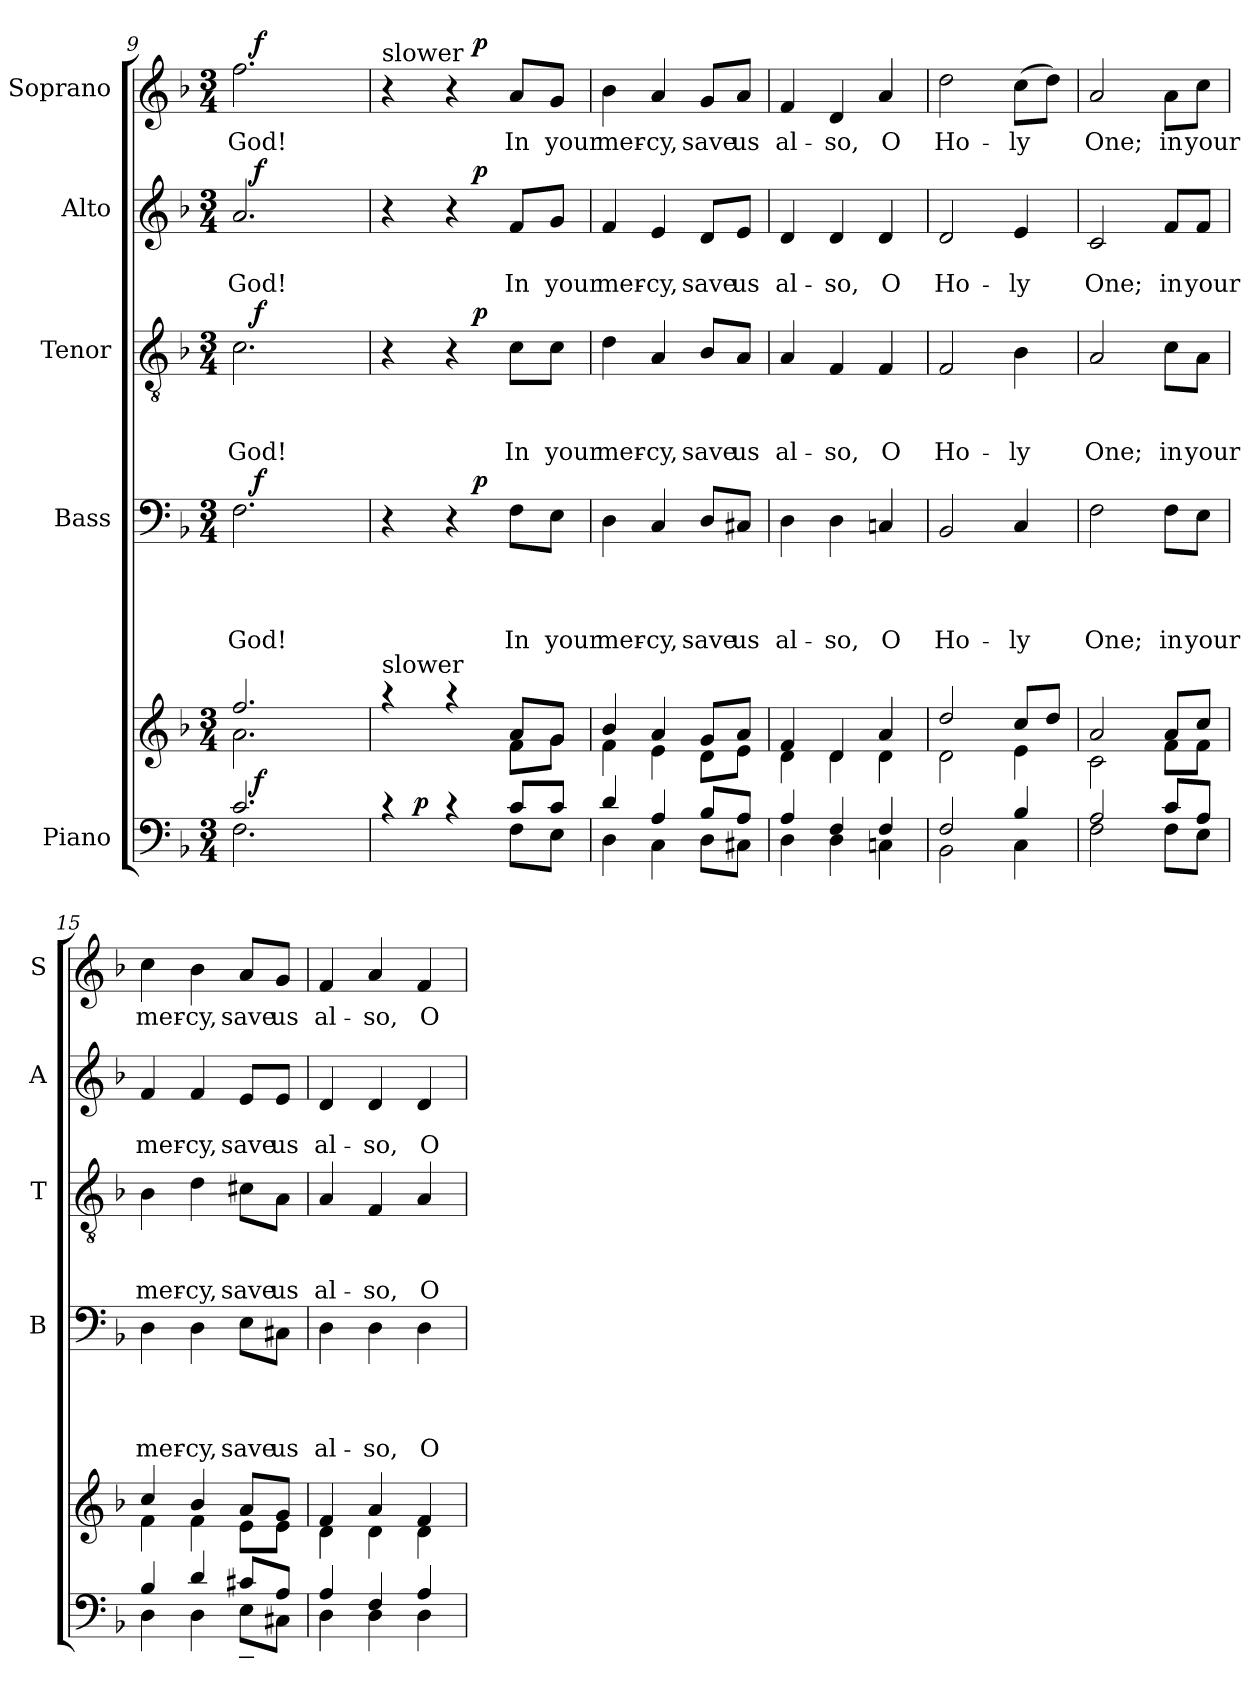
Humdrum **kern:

**kern	**kern	**dynam	**kern	**text	**text	**text	**text	**dynam	**kern	**text	**text	**text	**dynam	**kern	**text	**text	**dynam	**kern	**text	**dynam
*part5	*part5	*part5	*part4	*part4	*part4	*part4	*part4	*part4	*part3	*part3	*part3	*part3	*part3	*part2	*part2	*part2	*part2	*part1	*part1	*part1
*staff6	*staff5	*staff5/6	*staff4	*staff4	*staff4	*staff4	*staff4	*staff4	*staff3	*staff3	*staff3	*staff3	*staff3	*staff2	*staff2	*staff2	*staff2	*staff1	*staff1	*staff1
*I"Piano	*	*	*I"Bass	*	*	*	*	*	*I"Tenor	*	*	*	*	*I"Alto	*	*	*	*I"Soprano	*	*
*	*	*	*I'B	*	*	*	*	*	*I'T	*	*	*	*	*I'A	*	*	*	*I'S	*	*
*clefF4	*clefG2	*	*clefF4	*	*	*	*	*	*clefGv2	*	*	*	*	*clefG2	*	*	*	*clefG2	*	*
*k[b-]	*k[b-]	*	*k[b-]	*	*	*	*	*	*k[b-]	*	*	*	*	*k[b-]	*	*	*	*k[b-]	*	*
*F:	*F:	*	*F:	*	*	*	*	*	*F:	*	*	*	*	*F:	*	*	*	*F:	*	*
*M3/4	*M3/4	*	*M3/4	*	*	*	*	*	*M3/4	*	*	*	*	*M3/4	*	*	*	*M3/4	*	*
=9	=9	=9	=9	=9	=9	=9	=9	=9	=9	=9	=9	=9	=9	=9	=9	=9	=9	=9	=9	=9
*^	*^	*	*	*	*	*	*	*	*	*	*	*	*	*	*	*	*	*	*	*
!	!	!	!	!	!	!	!	!	!LO:LY:b	!	!	!	!	!LO:LY:b	!	!	!	!LO:LY:b	!	!	!LO:LY:b	!
*	*^	*	*	*	*^	*	*	*	*	*	*^	*	*	*	*	*^	*	*	*	*^	*	*
2.c/	2.F\	16ryy	2.ff/	2.a\	.	2.F\	16ryy	.	.	.	God!	.	2.c\	16ryy	.	.	God!	.	2.a/	16ryy	.	God!	.	2.ff\	16ryy	God!	.
!	!	!	!	!	!LO:DY:a=2	!	!	!	!	!	!	!LO:DY:a	!	!	!	!	!	!LO:DY:a	!	!	!	!	!LO:DY:a	!	!	!	!LO:DY:a
.	.	2ryy	.	.	f	.	2ryy	.	.	.	.	f	.	2ryy	.	.	.	f	.	2ryy	.	.	f	.	2ryy	.	f
.	.	8.ryy	.	.	.	.	8.ryy	.	.	.	.	.	.	8.ryy	.	.	.	.	.	8.ryy	.	.	.	.	8.ryy	.	.
!!LO:LB:g=z	!!
=10	=10	=10	=10	=10	=10	=10	=10	=10	=10	=10	=10	=10	=10	=10	=10	=10	=10	=10	=10	=10	=10	=10	=10	=10	=10	=10	=10
!	!	!	!	!	!	!	!	!	!	!	!	!	!	!	!	!	!	!	!	!	!	!	!	!LO:TX:a:t=slower	!	!	!
!	!	!	!LO:TX:a:t=slower	!	!	!	!	!	!	!	!	!	!	!	!	!	!	!	!	!	!	!	!	!	!	!	!
4rc	2ryy	8ryy	4raa	2ryy	.	4r	4ryy	.	.	.	.	.	4r	4ryy	.	.	.	.	4r	4ryy	.	.	.	4r	4ryy	.	.
!	!	!	!	!	!LO:DY:a=2	!	!	!	!	!	!	!	!	!	!	!	!	!	!	!	!	!	!	!	!	!	!
.	.	2ryy	.	.	p	.	.	.	.	.	.	.	.	.	.	.	.	.	.	.	.	.	.	.	.	.	.
4rc	.	.	4raa	.	.	4r	16.ryy	.	.	.	.	.	4r	16.ryy	.	.	.	.	4r	16.ryy	.	.	.	4r	16.ryy	.	.
!	!	!	!	!	!	!	!	!	!	!	!	!LO:DY:a	!	!	!	!	!	!LO:DY:a	!	!	!	!	!LO:DY:a	!	!	!	!LO:DY:a
.	.	.	.	.	.	.	4ryy	.	.	.	.	p	.	4ryy	.	.	.	p	.	4ryy	.	.	p	.	4ryy	.	p
!	!	!	!	!	!	!	!	!	!	!	!LO:LY:b	!	!	!	!	!	!LO:LY:b	!	!	!	!	!LO:LY:b	!	!	!	!LO:LY:b	!
8c/L	8F\L	.	8a/L	8f\L	.	8F\L	.	.	.	.	In	.	8c\L	.	.	.	In	.	8f/L	.	.	In	.	8a/L	.	In	.
.	.	.	.	.	.	.	8ryy	.	.	.	.	.	.	8ryy	.	.	.	.	.	8ryy	.	.	.	.	8ryy	.	.
!	!	!	!	!	!	!	!	!	!	!	!LO:LY:b	!	!	!	!	!	!LO:LY:b	!	!	!	!	!LO:LY:b	!	!	!	!LO:LY:b	!
8c/J	8E\J	8ryy	8g/J	8g\J	.	8E\J	.	.	.	.	your	.	8c\J	.	.	.	your	.	8g/J	.	.	your	.	8g/J	.	your	.
.	.	.	.	.	.	.	32ryy	.	.	.	.	.	.	32ryy	.	.	.	.	.	32ryy	.	.	.	.	32ryy	.	.
=11	=11	=11	=11	=11	=11	=11	=11	=11	=11	=11	=11	=11	=11	=11	=11	=11	=11	=11	=11	=11	=11	=11	=11	=11	=11	=11	=11
!	!	!	!	!	!	!	!	!	!	!	!LO:LY:b	!	!	!	!	!	!LO:LY:b	!	!	!	!	!LO:LY:b	!	!	!	!LO:LY:b	!
*	*	*	*	*	*	*v	*v	*	*	*	*	*	*	*	*	*	*	*	*v	*v	*	*	*	*v	*v	*	*
*	*v	*v	*	*	*	*	*	*	*	*	*	*v	*v	*	*	*	*	*	*	*	*	*	*	*
4d/	4D\	4b-/	4f\	.	4D\	.	.	.	mer-	.	4d\	.	.	mer-	.	4f/	.	mer-	.	4b-\	mer-	.
!	!	!	!	!	!	!	!	!	!LO:LY:b:rj	!	!	!	!	!LO:LY:b:rj	!	!	!	!LO:LY:b:rj	!	!	!LO:LY:b:rj	!
4A/	4C\	4a/	4e\	.	4C/	.	.	.	-cy,	.	4A/	.	.	-cy,	.	4e/	.	-cy,	.	4a/	-cy,	.
!	!	!	!	!	!	!	!	!	!LO:LY:b	!	!	!	!	!LO:LY:b	!	!	!	!LO:LY:b	!	!	!LO:LY:b	!
8B-/L	8D\L	8g/L	8d\L	.	8D/L	.	.	.	save	.	8B-/L	.	.	save	.	8d/L	.	save	.	8g/L	save	.
!	!	!	!	!	!	!	!	!	!LO:LY:b	!	!	!	!	!LO:LY:b	!	!	!	!LO:LY:b	!	!	!LO:LY:b	!
8A/J	8C#X\J	8a/J	8e\J	.	8C#X/J	.	.	.	us	.	8A/J	.	.	us	.	8e/J	.	us	.	8a/J	us	.
=12	=12	=12	=12	=12	=12	=12	=12	=12	=12	=12	=12	=12	=12	=12	=12	=12	=12	=12	=12	=12	=12	=12
!	!	!	!	!	!	!	!	!	!LO:LY:b	!	!	!	!	!LO:LY:b	!	!	!	!LO:LY:b	!	!	!LO:LY:b	!
4A/	4D\	4f/	4d\	.	4D\	.	.	.	al-	.	4A/	.	.	al-	.	4d/	.	al-	.	4f/	al-	.
!	!	!	!	!	!	!	!	!	!LO:LY:b	!	!	!	!	!LO:LY:b	!	!	!	!LO:LY:b	!	!	!LO:LY:b	!
4F/	4D\	4d/	4d\	.	4D\	.	.	.	-so,	.	4F/	.	.	-so,	.	4d/	.	-so,	.	4d/	-so,	.
!	!	!	!	!	!	!	!	!	!LO:LY:b	!	!	!	!	!LO:LY:b	!	!	!	!LO:LY:b	!	!	!LO:LY:b	!
4F/	4Cn\	4a/	4d\	.	4Cn/	.	.	.	O	.	4F/	.	.	O	.	4d/	.	O	.	4a/	O	.
=13	=13	=13	=13	=13	=13	=13	=13	=13	=13	=13	=13	=13	=13	=13	=13	=13	=13	=13	=13	=13	=13	=13
!	!	!	!	!	!	!	!	!	!LO:LY:b	!	!	!	!	!LO:LY:b	!	!	!	!LO:LY:b	!	!	!LO:LY:b	!
2F/	2BB-\	2dd/	2d\	.	2BB-/	.	.	.	Ho-	.	2F/	.	.	Ho-	.	2d/	.	Ho-	.	2dd\	Ho-	.
!	!	!	!	!	!	!	!	!	!LO:LY:b	!	!	!	!	!LO:LY:b	!	!	!	!LO:LY:b	!	!	!LO:LY:b	!
4B-/	4C\	8cc/L	4e\	.	4C/	.	.	.	-ly	.	4B-\	.	.	-ly	.	4e/	.	-ly	.	(>8cc\L	-ly	.
.	.	8dd/J	.	.	.	.	.	.	.	.	.	.	.	.	.	.	.	.	.	8dd\J)	.	.
=14	=14	=14	=14	=14	=14	=14	=14	=14	=14	=14	=14	=14	=14	=14	=14	=14	=14	=14	=14	=14	=14	=14
!	!	!	!	!	!	!	!	!	!LO:LY:b	!	!	!	!	!LO:LY:b	!	!	!	!LO:LY:b	!	!	!LO:LY:b	!
2A/	2F\	2a/	2c\	.	2F\	.	.	.	One;	.	2A/	.	.	One;	.	2c/	.	One;	.	2a/	One;	.
!	!	!	!	!	!	!	!	!	!LO:LY:b	!	!	!	!	!LO:LY:b	!	!	!	!LO:LY:b	!	!	!LO:LY:b	!
8c/L	8F\L	8a/L	8f\L	.	8F\L	.	.	.	in	.	8c\L	.	.	in	.	8f/L	.	in	.	8a\L	in	.
!	!	!	!	!	!	!	!	!	!LO:LY:b	!	!	!	!	!LO:LY:b	!	!	!	!LO:LY:b	!	!	!LO:LY:b	!
8A/J	8E\J	8cc/J	8f\J	.	8E\J	.	.	.	your	.	8A\J	.	.	your	.	8f/J	.	your	.	8cc\J	your	.
=15	=15	=15	=15	=15	=15	=15	=15	=15	=15	=15	=15	=15	=15	=15	=15	=15	=15	=15	=15	=15	=15	=15
!	!	!	!	!	!	!	!	!	!LO:LY:b	!	!	!	!	!LO:LY:b	!	!	!	!LO:LY:b	!	!	!LO:LY:b	!
4B-/	4D\	4cc/	4f\	.	4D\	.	.	.	mer-	.	4B-\	.	.	mer-	.	4f/	.	mer-	.	4cc\	mer-	.
!	!	!	!	!	!	!	!	!	!LO:LY:b:rj	!	!	!	!	!LO:LY:b:rj	!	!	!	!LO:LY:b:rj	!	!	!LO:LY:b:rj	!
4d/	4D\	4b-/	4f\	.	4D\	.	.	.	-cy,	.	4d\	.	.	-cy,	.	4f/	.	-cy,	.	4b-\	-cy,	.
!	!	!	!	!	!	!	!	!	!LO:LY:b	!	!	!	!	!LO:LY:b	!	!	!	!LO:LY:b	!	!	!LO:LY:b	!
8c#X/L	8E~<\L	8a/L	8e\L	.	8E\L	.	.	.	save	.	8c#X\L	.	.	save	.	8e/L	.	save	.	8a/L	save	.
!	!	!	!	!	!	!	!	!	!LO:LY:b	!	!	!	!	!LO:LY:b	!	!	!	!LO:LY:b	!	!	!LO:LY:b	!
8A/J	8C#X\J	8g/J	8e\J	.	8C#X\J	.	.	.	us	.	8A\J	.	.	us	.	8e/J	.	us	.	8g/J	us	.
=16	=16	=16	=16	=16	=16	=16	=16	=16	=16	=16	=16	=16	=16	=16	=16	=16	=16	=16	=16	=16	=16	=16
!	!	!	!	!	!	!	!	!	!LO:LY:b	!	!	!	!	!LO:LY:b	!	!	!	!LO:LY:b	!	!	!LO:LY:b	!
4A/	4D\	4f/	4d\	.	4D\	.	.	.	al-	.	4A/	.	.	al-	.	4d/	.	al-	.	4f/	al-	.
!	!	!	!	!	!	!	!	!	!LO:LY:b	!	!	!	!	!LO:LY:b	!	!	!	!LO:LY:b	!	!	!LO:LY:b	!
4F/	4D\	4a/	4d\	.	4D\	.	.	.	-so,	.	4F/	.	.	-so,	.	4d/	.	-so,	.	4a/	-so,	.
!	!	!	!	!	!	!	!	!	!LO:LY:b	!	!	!	!	!LO:LY:b	!	!	!	!LO:LY:b	!	!	!LO:LY:b	!
4A/	4D\	4f/	4d\	.	4D\	.	.	.	O	.	4A/	.	.	O	.	4d/	.	O	.	4f/	O	.
*v	*v	*	*	*	*	*	*	*	*	*	*	*	*	*	*	*	*	*	*	*	*	*
*	*v	*v	*	*	*	*	*	*	*	*	*	*	*	*	*	*	*	*	*	*	*
=	=	=	=	=	=	=	=	=	=	=	=	=	=	=	=	=	=	=	=	=
*-	*-	*-	*-	*-	*-	*-	*-	*-	*-	*-	*-	*-	*-	*-	*-	*-	*-	*-	*-	*-
